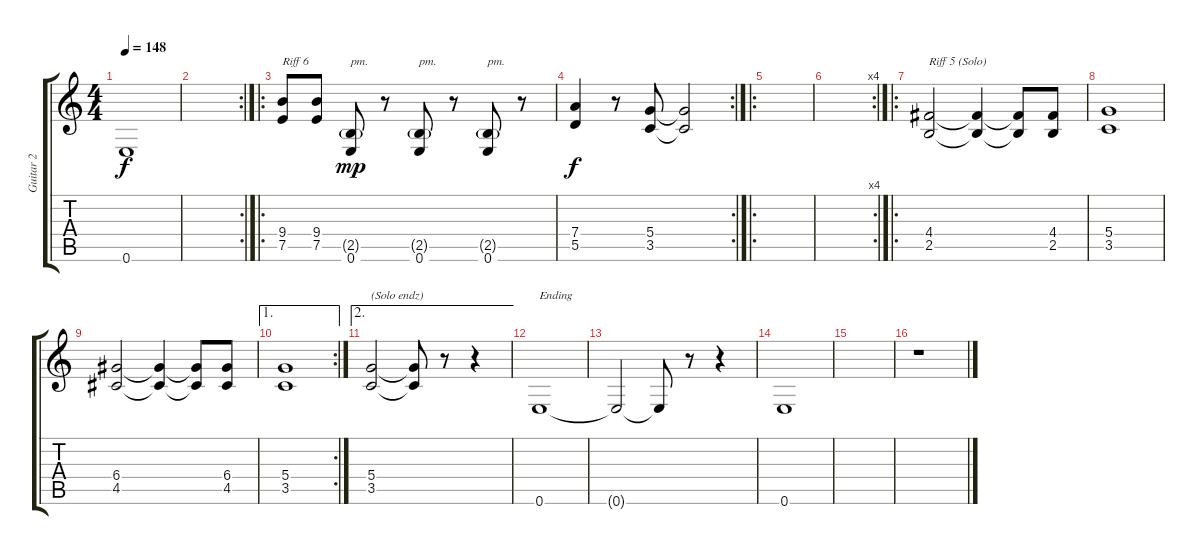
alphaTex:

\track ("Guitar 2" "Guitar 2") {instrument distortionguitar}
\staff {score tabs}
\tuning (E4 B3 G3 D3 A2 E2) {hide}
\ts (4 4)
\tempo 148
\clef g2
\ks c
0.6.1{dy f} |
\rc 2
|
\ro
(9.4 7.5).8{txt "Riff 6"} (9.4 7.5).8 (2.5{g} 0.6).8{txt "pm." dy mp} r.8 (2.5{g} 0.6).8{txt "pm."} r.8 (2.5{g} 0.6).8{txt "pm."} r.8 |
\rc 2
(7.4 5.5).4{dy f} r.8 (5.4 3.5).8 (5.4{t} 3.5{t}).2 |
\ro
|
\rc 4
|
\ro
(4.4 2.5).2{txt "Riff 5 (Solo)"} (4.4{t} 2.5{t}).4 (4.4{t} 2.5{t}).8 (4.4 2.5).8 |
(5.4 3.5).1 |
(6.4 4.5).2 (6.4{t} 4.5{t}).4 (6.4{t} 4.5{t}).8 (6.4 4.5).8 |
\ae 1
\rc 2
(5.4 3.5).1 |
\ae 2
(5.4 3.5).2{txt "(Solo endz)"} (5.4{t} 3.5{t}).8 r.8 r.4 |
0.6.1{txt "Ending"} |
0.6{t}.2 0.6{t}.8 r.8 r.4 |
0.6.1 |
|
r.1
